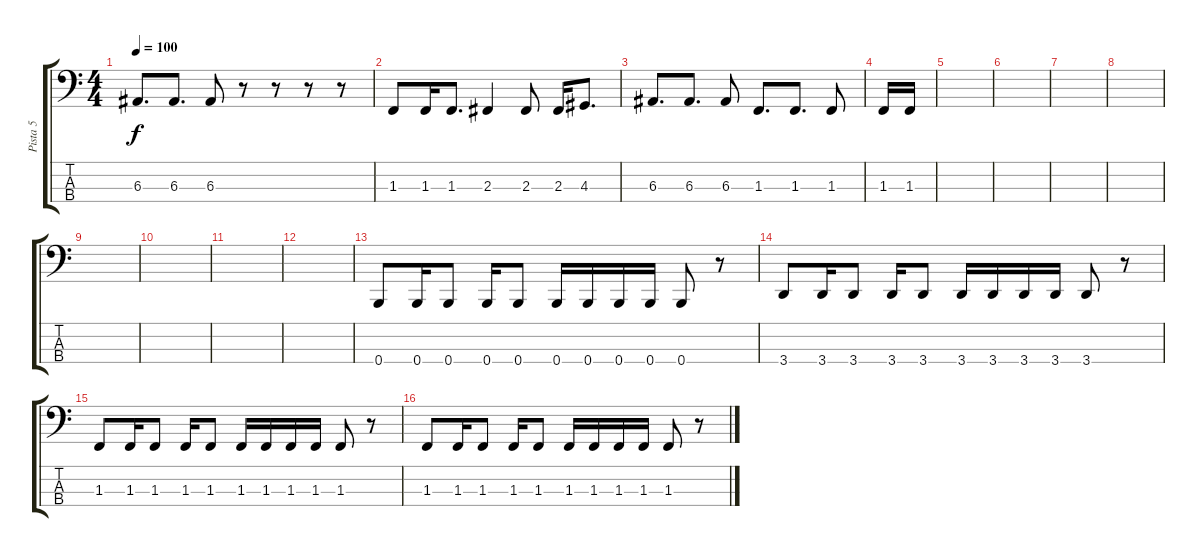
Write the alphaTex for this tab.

\track ("Pista 5" "Pista 5") {instrument synthbass1}
\staff {score tabs}
\tuning (D2 A1 E1 B0) {hide}
\ts (4 4)
\tempo 100
\clef f4
\ks c
6.3.8{d dy f} 6.3.8{d} 6.3.8 r.8 r.8 r.8 r.8 |
1.3.8 1.3.16 1.3.8{d} 2.3.4 2.3.8 2.3.16 4.3.8{d} |
6.3.8{d} 6.3.8{d} 6.3.8 1.3.8{d} 1.3.8{d} 1.3.8 |
1.3.16 1.3.16 |
|
|
|
|
|
|
|
|
0.4.8 0.4.16 0.4.8 0.4.16 0.4.8 0.4.16 0.4.16 0.4.16 0.4.16 0.4.8 r.8 |
3.4.8 3.4.16 3.4.8 3.4.16 3.4.8 3.4.16 3.4.16 3.4.16 3.4.16 3.4.8 r.8 |
1.3.8 1.3.16 1.3.8 1.3.16 1.3.8 1.3.16 1.3.16 1.3.16 1.3.16 1.3.8 r.8 |
1.3.8 1.3.16 1.3.8 1.3.16 1.3.8 1.3.16 1.3.16 1.3.16 1.3.16 1.3.8 r.8
